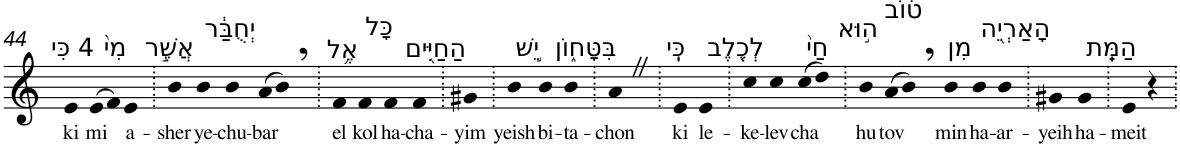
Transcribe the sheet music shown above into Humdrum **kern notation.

**kern	**text
*part1	*part1
*staff1	*staff1
*I"Piano	*
*I'Pno	*
!!LO:PB:g=z
*clefG2	*
*k[]	*
=44	=44
!LO:TX:a:t=4 כִּי	!
!	!LO:LY:b
4e	ki
!LO:TX:a:t=מִי֙	!
!	!LO:LY:b
(>8e	mi
8f)	.
!LO:TX:a:t=אֲשֶׁ֣ר	!
!	!LO:LY:b
4e	a-
=45.	=45.
!	!LO:LY:b
4b	-sher
!LO:TX:a:t=יְחֻבַּ֔ר	!
!	!LO:LY:b
4b	ye-
!	!LO:LY:b
4b	-chu-
!	!LO:LY:b
(>8a	-bar
8b,)	.
=46.	=46.
!LO:TX:a:t=אֶ֥ל	!
!	!LO:LY:b
4f	el
!LO:TX:a:t=כָּל	!
!	!LO:LY:b
4f	kol
!LO:TX:a:t=הַחַיִּ֖ים	!
!	!LO:LY:b
4f	ha-
!	!LO:LY:b
4f	-cha-
=47.	=47.
!	!LO:LY:b
4g#X	-yim
=48.	=48.
!LO:TX:a:t=יֵ֣שׁ	!
!	!LO:LY:b
4b	yeish
!LO:TX:a:t=בִּטָּח֑וֹן	!
!	!LO:LY:b
4b	bi-
!	!LO:LY:b
4b	-ta-
=49.	=49.
!	!LO:LY:b
4aZ	-chon
=50.	=50.
!LO:TX:a:t=כִּֽי	!
!	!LO:LY:b
4e	ki
!LO:TX:a:t=לְכֶ֤לֶב	!
!	!LO:LY:b
4e	le-
=51.	=51.
!	!LO:LY:b
4cc	-ke-
!	!LO:LY:b
4cc	-lev
!LO:TX:a:t=חַי֙	!
!	!LO:LY:b
(>8cc	cha
8dd)	.
=52.	=52.
!LO:TX:a:t=ה֣וּא	!
!	!LO:LY:b
4b	hu
!LO:TX:a:t=ט֔וֹב	!
!	!LO:LY:b
(>8a	tov
8b,)	.
!LO:TX:a:t=מִן	!
!	!LO:LY:b
4b	min
!LO:TX:a:t=הָאַרְיֵ֖ה	!
!	!LO:LY:b
4b	ha-
!	!LO:LY:b
4b	-ar-
=53.	=53.
!	!LO:LY:b
4g#X	-yeih
!LO:TX:a:t=הַמֵּֽת	!
!	!LO:LY:b
4g#	ha-
=54.	=54.
!	!LO:LY:b
4e	-meit
4r	.
=.	=.
*-	*-
